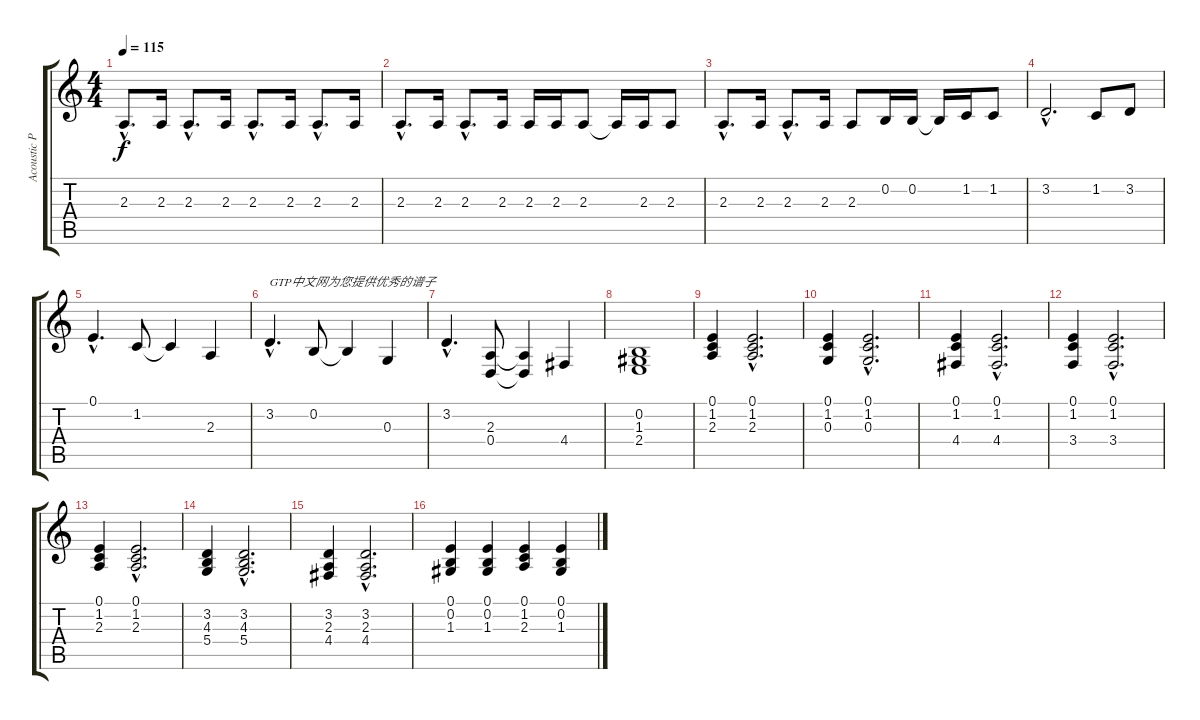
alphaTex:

\track ("Acoustic Piano" "Acoustic P") {instrument acousticgrandpiano}
\staff {score tabs}
\tuning (E4 B3 G3 D3 A2 E2) {hide}
\ts (4 4)
\tempo 115
\clef g2
\ks c
2.3{hac}.8{d dy f volume 16 instrument acousticgrandpiano} 2.3.16 2.3{hac}.8{d} 2.3.16 2.3{hac}.8{d} 2.3.16 2.3{hac}.8{d} 2.3.16 |
2.3{hac}.8{d} 2.3.16 2.3{hac}.8{d} 2.3.16 2.3.16 2.3.16 2.3.8 2.3{t}.16 2.3.16 2.3.8 |
2.3{hac}.8{d} 2.3.16 2.3{hac}.8{d} 2.3.16 2.3.8 0.2.16 0.2.16 0.2{t}.16 1.2.16 1.2.8 |
3.2{hac}.2{d} 1.2.8 3.2.8 |
0.1{hac}.4{d} 1.2.8 1.2{t}.4 2.3.4 |
3.2{hac}.4{d txt "GTP中文网为您提供优秀的谱子"} 0.2.8 0.2{t}.4 0.3.4 |
3.2{hac}.4{d} (2.3 0.4).8 (2.3{t} 0.4{t}).4 4.4.4 |
(0.2 1.3 2.4).1 |
(0.1 1.2 2.3).4{volume 10} (0.1{hac} 1.2{hac} 2.3{hac}).2{d} |
(0.1 1.2 0.3).4 (0.1{hac} 1.2{hac} 0.3{hac}).2{d} |
(0.1 1.2 4.4).4 (0.1{hac} 1.2{hac} 4.4{hac}).2{d} |
(0.1 1.2 3.4).4 (0.1{hac} 1.2{hac} 3.4{hac}).2{d} |
(0.1 1.2 2.3).4 (0.1{hac} 1.2{hac} 2.3{hac}).2{d} |
(3.2 4.3 5.4).4 (3.2{hac} 4.3{hac} 5.4{hac}).2{d} |
(3.2 2.3 4.4).4 (3.2{hac} 2.3{hac} 4.4{hac}).2{d} |
(0.1 0.2 1.3).4 (0.1 0.2 1.3).4 (0.1 1.2 2.3).4 (0.1 0.2 1.3).4
